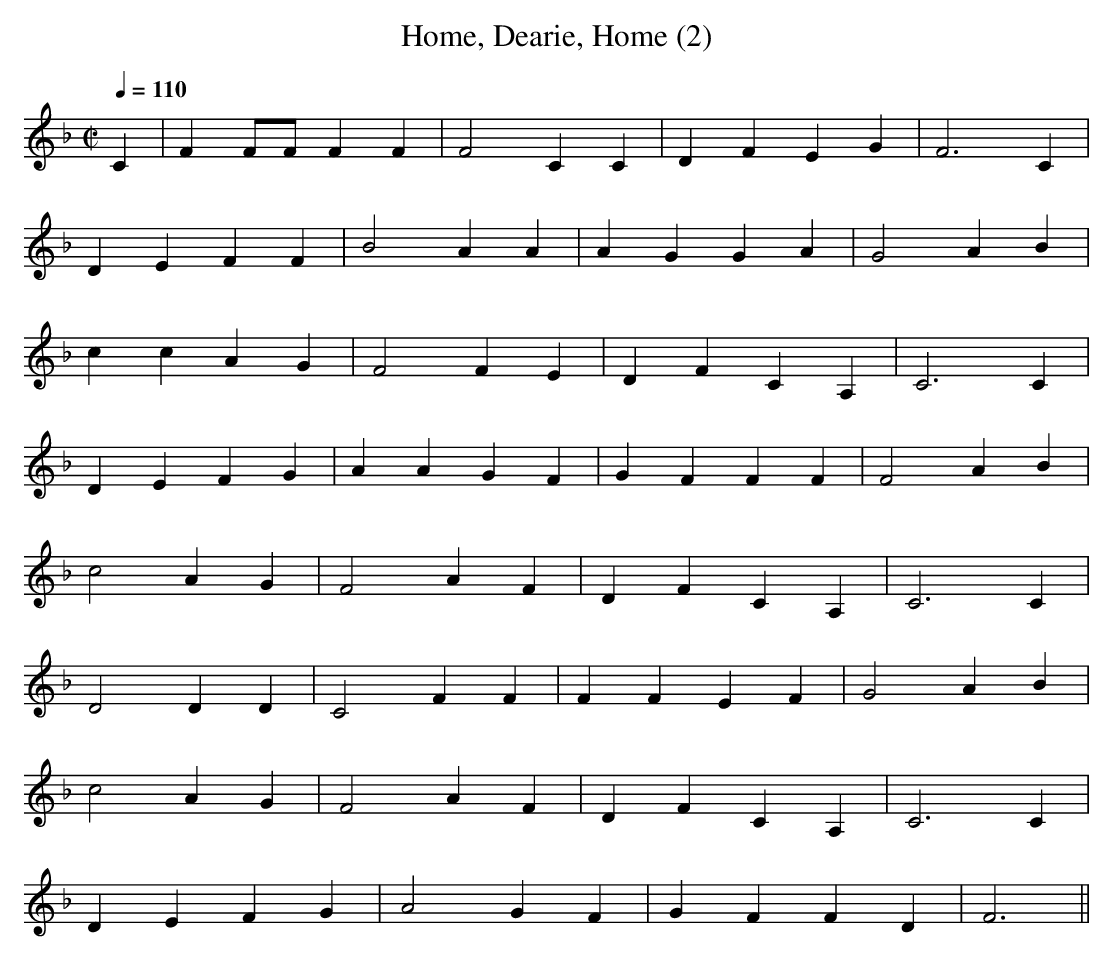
X:1
T:Home, Dearie, Home (2)
M:C|
L:1/4
Q:1/4=110
K:F
C|\
FF/F/ FF|F2 CC|DF EG|F3 C|
DE FF|B2 AA|AG GA|G2 AB|
cc AG|F2 FE|DF CA,|C3 C|
DE FG|AA GF|GF FF|F2 AB|
c2 AG|F2 AF|DF CA,|C3 C|
D2 DD|C2 FF|FF EF|G2 AB|
c2 AG|F2 AF|DF CA,|C3 C|
DE FG|A2 GF|GF FD|F3||
